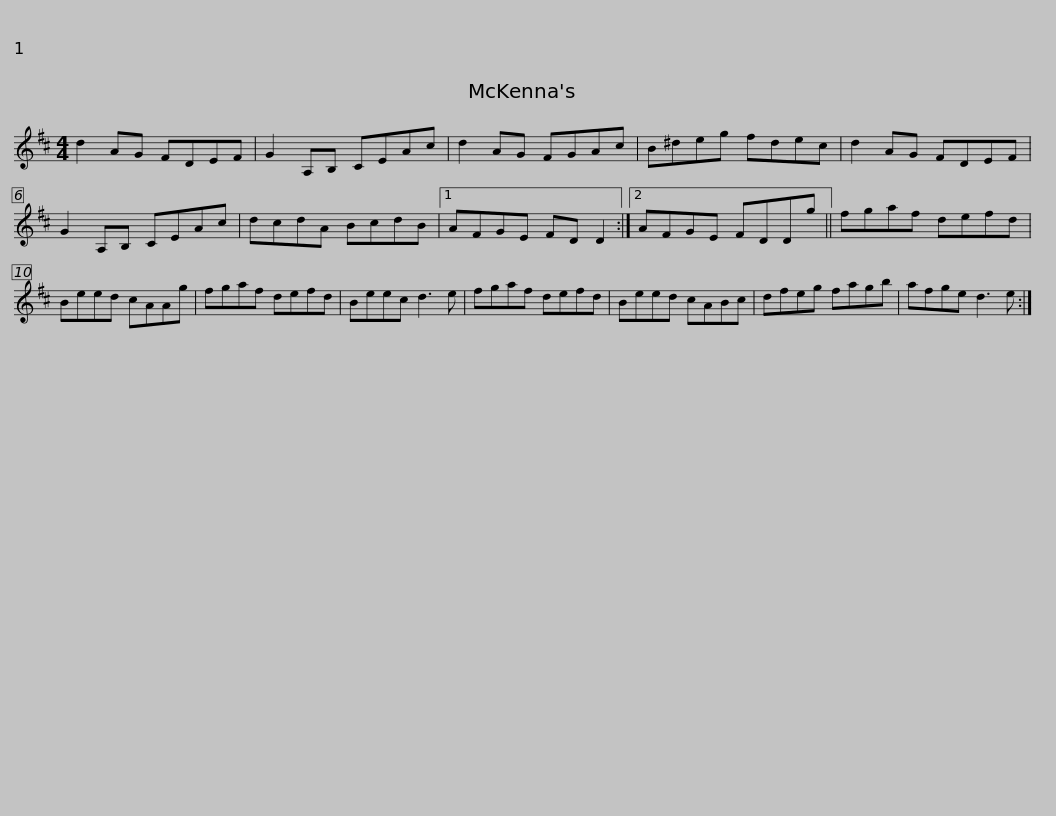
X:1
L:1/8
M:4/4
I:linebreak $
K:D
V:1 treble
V:1
 d2 AG FDEF | G2 A,B, CEAc | d2 AG FGAc | B^deg fdec | d2 AG FDEF |$ %5
 G2 A,B, CEAc | dcdA BcdB |1 AFGE FD D2 :|2 AFGE FDDg || fgaf defd |$ %10
 Beed cAAg | fgaf defd | Beec d3 e | fgaf defd | Beed cABc |$ %15
 dfeg fagb | afge d3 e :| %17
